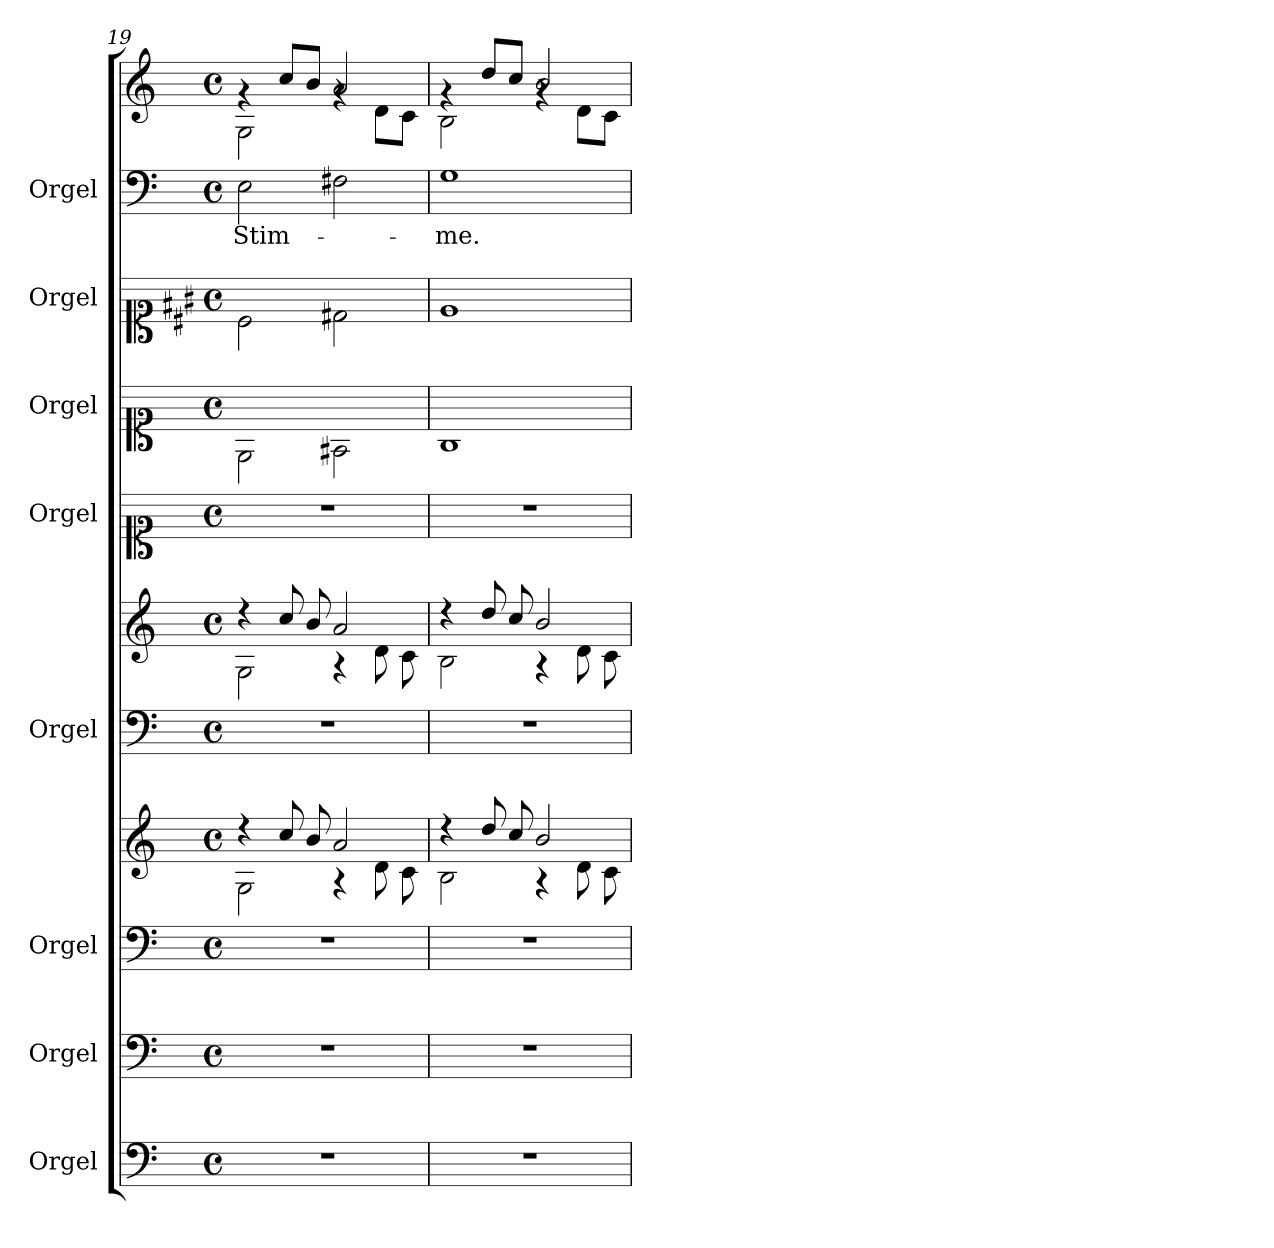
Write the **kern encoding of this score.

**kern	**kern	**kern	**kern	**kern	**kern	**kern	**kern	**kern	**kern	**text	**kern
*part8	*part7	*part6	*part6	*part5	*part5	*part4	*part3	*part2	*part1	*part1	*part1
*staff11	*staff10	*staff9	*staff8	*staff7	*staff6	*staff5	*staff4	*staff3	*staff2	*staff2	*staff1
*I"Orgel	*I"Orgel	*I"Orgel	*	*I"Orgel	*	*I"Orgel	*I"Orgel	*I"Orgel	*I"Orgel	*	*
*clefF4	*clefF4	*clefF4	*clefG2	*clefF4	*clefG2	*clefC1	*clefC1	*clefC1	*clefF4	*	*clefG2
*	*	*	*	*	*	*	*	*ITrd5c9	*	*	*
*k[]	*k[]	*k[]	*k[]	*k[]	*k[]	*k[]	*k[]	*k[]	*k[]	*	*k[]
*M4/4	*M4/4	*M4/4	*M4/4	*M4/4	*M4/4	*M4/4	*M4/4	*M4/4	*M4/4	*	*M4/4
*met(c)	*met(c)	*met(c)	*met(c)	*met(c)	*met(c)	*met(c)	*met(c)	*met(c)	*met(c)	*	*met(c)
=19	=19	=19	=19	=19	=19	=19	=19	=19	=19	=19	=19
*	*	*	*^	*	*^	*	*	*	*	*	*
!	!	!	!	!	!	!	!	!	!	!	!	!LO:LY:b	!
*	*	*	*	*	*	*	*	*	*	*	*	*	*^
1r	1r	1r	4r	2G\	1r	4r	2G\	1r	2E\	2E\	2E\	Stim-	4rg	2G\
.	.	.	8cc/	.	.	8cc/	.	.	.	.	.	.	8cc/L	.
.	.	.	8b/	.	.	8b/	.	.	.	.	.	.	8b/J	.
.	.	.	2a/	4r	.	2a/	4r	.	2F#X\	2F#X\	2F#X\	.	2a/	4rg
.	.	.	.	8d\	.	.	8d\	.	.	.	.	.	.	8d\L
.	.	.	.	8c\	.	.	8c\	.	.	.	.	.	.	8c\J
=20	=20	=20	=20	=20	=20	=20	=20	=20	=20	=20	=20	=20	=20	=20
!	!	!	!	!	!	!	!	!	!	!	!	!LO:LY:b	!	!
1r	1r	1r	4r	2B\	1r	4r	2B\	1r	1G	1G	1G	-me.	4rg	2B\
.	.	.	8dd/	.	.	8dd/	.	.	.	.	.	.	8dd/L	.
.	.	.	8cc/	.	.	8cc/	.	.	.	.	.	.	8cc/J	.
.	.	.	2b/	4r	.	2b/	4r	.	.	.	.	.	2b/	4rg
.	.	.	.	8d\	.	.	8d\	.	.	.	.	.	.	8d\L
.	.	.	.	8c\	.	.	8c\	.	.	.	.	.	.	8c\J
*	*	*	*v	*v	*	*v	*v	*	*	*	*	*	*v	*v
=	=	=	=	=	=	=	=	=	=	=	=
*-	*-	*-	*-	*-	*-	*-	*-	*-	*-	*-	*-
